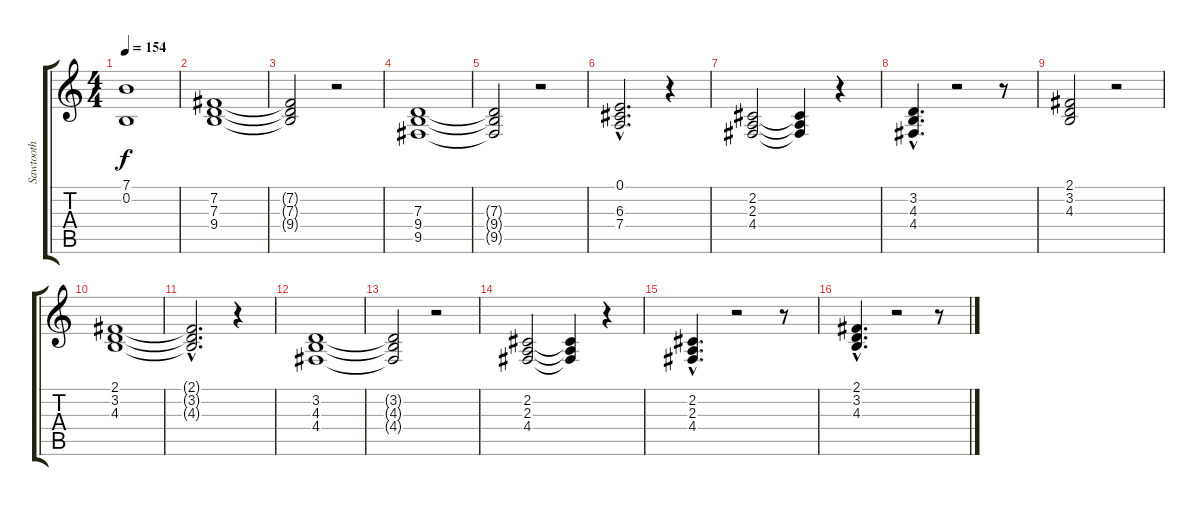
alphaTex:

\track ("Sawtooth" "Sawtooth") {instrument lead2sawtooth}
\staff {score tabs}
\tuning (E4 B3 G3 D3 A2 E2) {hide}
\ts (4 4)
\tempo 154
\clef g2
\ks c
(7.1{t} 0.2{t}).1{dy f} |
(7.2 7.3 9.4).1 |
(7.2{t} 7.3{t} 9.4{t}).2 r.2 |
(7.3 9.4 9.5).1 |
(7.3{t} 9.4{t} 9.5{t}).2 r.2 |
(0.1{hac} 6.3{hac} 7.4{hac}).2{d} r.4 |
(2.2 2.3 4.4).2 (2.2{t} 2.3{t} 4.4{t}).4 r.4 |
(3.2{hac} 4.3{hac} 4.4{hac}).4{d} r.2 r.8 |
(2.1 3.2 4.3).2 r.2 |
(2.1 3.2 4.3).1 |
(2.1{hac t} 3.2{hac t} 4.3{hac t}).2{d} r.4 |
(3.2 4.3 4.4).1 |
(3.2{t} 4.3{t} 4.4{t}).2 r.2 |
(2.2 2.3 4.4).2 (2.2{t} 2.3{t} 4.4{t}).4 r.4 |
(2.2{hac} 2.3{hac} 4.4{hac}).4{d} r.2 r.8 |
(2.1{hac} 3.2{hac} 4.3{hac}).4{d} r.2 r.8
